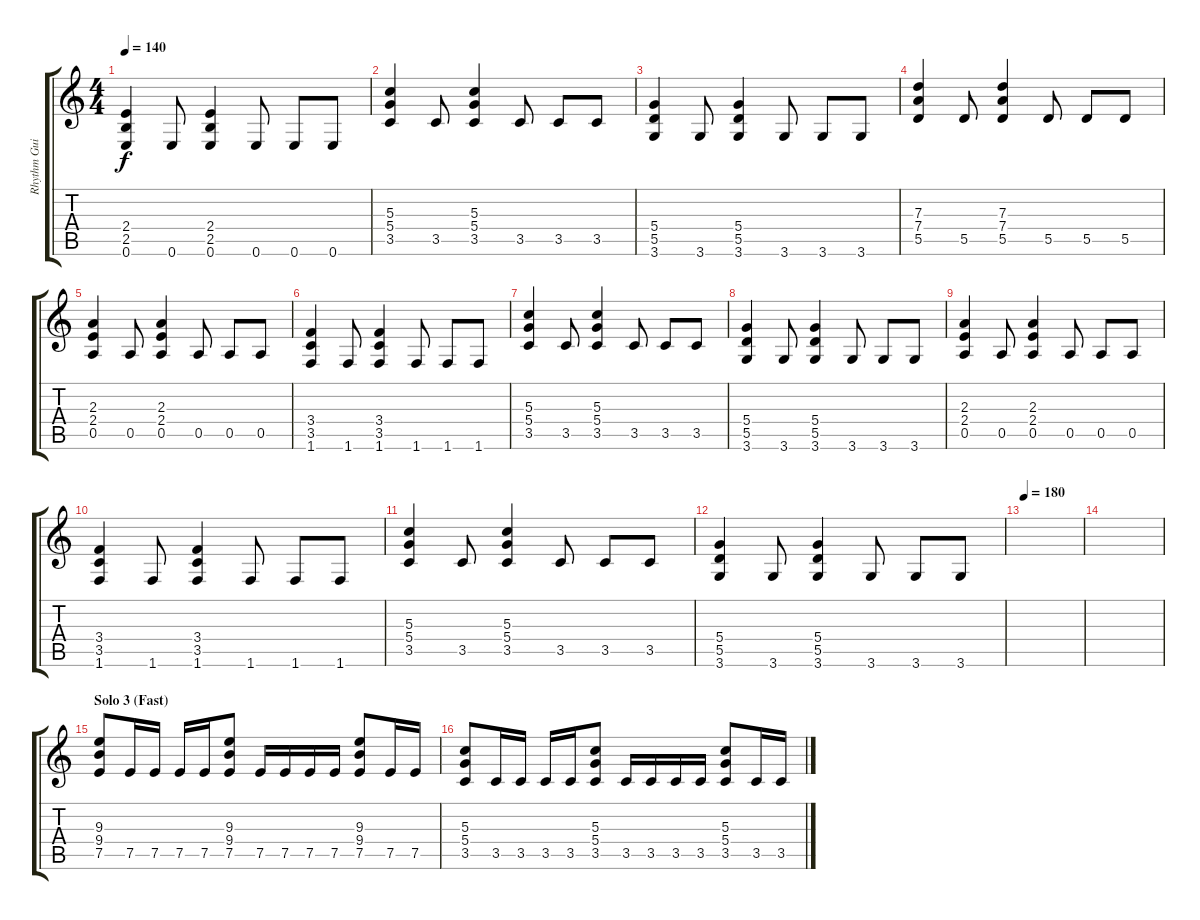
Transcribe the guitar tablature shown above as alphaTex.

\track ("Rhythm Guitar 2 " "Rhythm Gui") {instrument overdrivenguitar}
\staff {score tabs}
\tuning (E4 B3 G3 D3 A2 E2) {hide}
\ts (4 4)
\tempo 140
\clef g2
\ks c
(2.4 2.5 0.6).4{dy f} 0.6.8 (2.4 2.5 0.6).4 0.6.8 0.6.8 0.6.8 |
(5.3 5.4 3.5).4 3.5.8 (5.3 5.4 3.5).4 3.5.8 3.5.8 3.5.8 |
(5.4 5.5 3.6).4 3.6.8 (5.4 5.5 3.6).4 3.6.8 3.6.8 3.6.8 |
(7.3 7.4 5.5).4 5.5.8 (7.3 7.4 5.5).4 5.5.8 5.5.8 5.5.8 |
(2.3 2.4 0.5).4 0.5.8 (2.3 2.4 0.5).4 0.5.8 0.5.8 0.5.8 |
(3.4 3.5 1.6).4 1.6.8 (3.4 3.5 1.6).4 1.6.8 1.6.8 1.6.8 |
(5.3 5.4 3.5).4 3.5.8 (5.3 5.4 3.5).4 3.5.8 3.5.8 3.5.8 |
(5.4 5.5 3.6).4 3.6.8 (5.4 5.5 3.6).4 3.6.8 3.6.8 3.6.8 |
(2.3 2.4 0.5).4 0.5.8 (2.3 2.4 0.5).4 0.5.8 0.5.8 0.5.8 |
(3.4 3.5 1.6).4 1.6.8 (3.4 3.5 1.6).4 1.6.8 1.6.8 1.6.8 |
(5.3 5.4 3.5).4 3.5.8 (5.3 5.4 3.5).4 3.5.8 3.5.8 3.5.8 |
(5.4 5.5 3.6).4 3.6.8 (5.4 5.5 3.6).4 3.6.8 3.6.8 3.6.8 |
\tempo 180
|
|
\section ("" "Solo 3 (Fast)")
(9.3 9.4 7.5).8 7.5.16 7.5.16 7.5.16 7.5.16 (9.3 9.4 7.5).8 7.5.16 7.5.16 7.5.16 7.5.16 (9.3 9.4 7.5).8 7.5.16 7.5.16 |
(5.3 5.4 3.5).8 3.5.16 3.5.16 3.5.16 3.5.16 (5.3 5.4 3.5).8 3.5.16 3.5.16 3.5.16 3.5.16 (5.3 5.4 3.5).8 3.5.16 3.5.16
